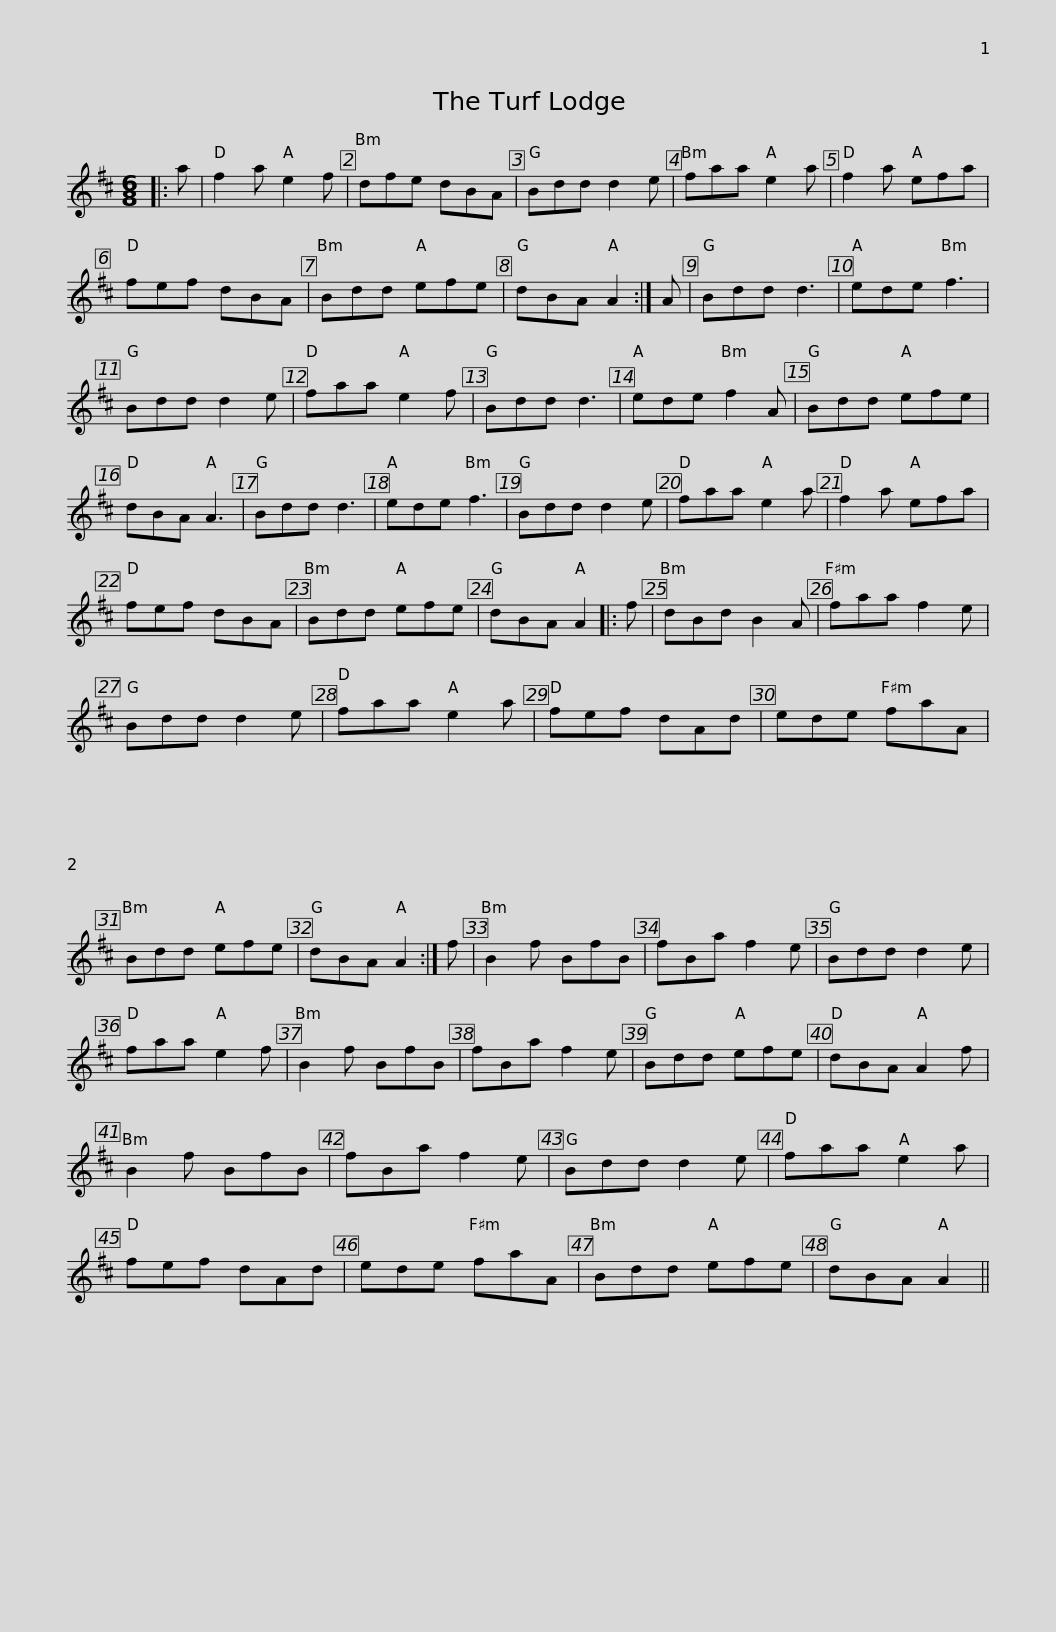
X:1
L:1/8
M:6/8
I:linebreak $
K:D
V:1 treble
V:1
|: a | f2 a e2 f | dfe dBA | Bdd d2 e | faa e2 a | %5
 f2 a efa | fef dBA | Bdd efe |$ dBA A2 :| A | %10
 Bdd d3 | ede f3 | Bdd d2 e | faa e2 f | Bdd d3 | %15
 ede f2 A | Bdd efe |$ dBA A3 | Bdd d3 | ede f3 | %20
 Bdd d2 e | faa e2 a | f2 a efa | fef dBA | Bdd efe |$ %25
 dBA A2 |: f | dBd B2 A | faa f2 e | Bdd d2 e | %30
 faa e2 a | fef dAd | ede faA |$ Bdd efe | dBA A2 :| %35
 f | B2 f BfB | fBa f2 e | Bdd d2 e | faa e2 f | %40
 B2 f BfB | fBa f2 e |$ Bdd efe | dBA A2 f | B2 f BfB | %45
 fBa f2 e | Bdd d2 e | faa e2 a | fef dAd | ede faA |$ %50
 Bdd efe | dBA A2 || %52
